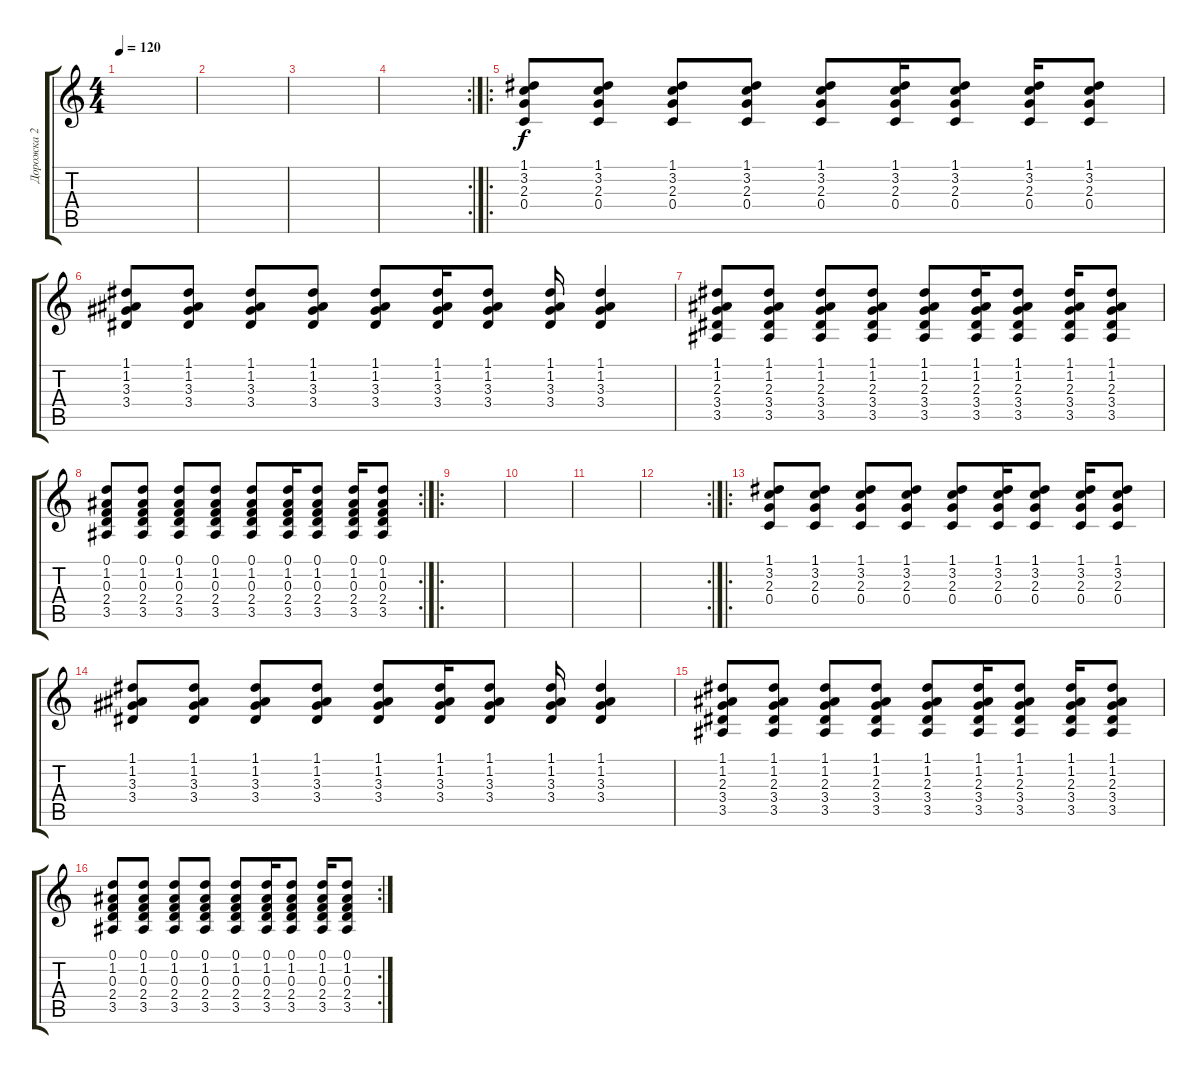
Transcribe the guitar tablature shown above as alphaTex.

\track ("Дорожка 2" "Дорожка 2") {instrument overdrivenguitar}
\staff {score tabs}
\tuning (D4 A3 F3 C3 G2 C2) {hide}
\ts (4 4)
\tempo 120
\clef g2
\ks aminor
|
|
|
\rc 2
|
\ro
(1.1 3.2 2.3 0.4).8 (1.1 3.2 2.3 0.4).8 (1.1 3.2 2.3 0.4).8 (1.1 3.2 2.3 0.4).8 (1.1 3.2 2.3 0.4).8 (1.1 3.2 2.3 0.4).16 (1.1 3.2 2.3 0.4).8 (1.1 3.2 2.3 0.4).16 (1.1 3.2 2.3 0.4).8 |
(1.1 1.2 3.3 3.4).8 (1.1 1.2 3.3 3.4).8 (1.1 1.2 3.3 3.4).8 (1.1 1.2 3.3 3.4).8 (1.1 1.2 3.3 3.4).8 (1.1 1.2 3.3 3.4).16 (1.1 1.2 3.3 3.4).8 (1.1 1.2 3.3 3.4).16 (1.1 1.2 3.3 3.4).4 |
(1.1 1.2 2.3 3.4 3.5).8 (1.1 1.2 2.3 3.4 3.5).8 (1.1 1.2 2.3 3.4 3.5).8 (1.1 1.2 2.3 3.4 3.5).8 (1.1 1.2 2.3 3.4 3.5).8 (1.1 1.2 2.3 3.4 3.5).16 (1.1 1.2 2.3 3.4 3.5).8 (1.1 1.2 2.3 3.4 3.5).16 (1.1 1.2 2.3 3.4 3.5).8 |
\rc 2
(0.1 1.2 0.3 2.4 3.5).8 (0.1 1.2 0.3 2.4 3.5).8 (0.1 1.2 0.3 2.4 3.5).8 (0.1 1.2 0.3 2.4 3.5).8 (0.1 1.2 0.3 2.4 3.5).8 (0.1 1.2 0.3 2.4 3.5).16 (0.1 1.2 0.3 2.4 3.5).8 (0.1 1.2 0.3 2.4 3.5).16 (0.1 1.2 0.3 2.4 3.5).8 |
\ro
|
|
|
\rc 2
|
\ro
(1.1 3.2 2.3 0.4).8 (1.1 3.2 2.3 0.4).8 (1.1 3.2 2.3 0.4).8 (1.1 3.2 2.3 0.4).8 (1.1 3.2 2.3 0.4).8 (1.1 3.2 2.3 0.4).16 (1.1 3.2 2.3 0.4).8 (1.1 3.2 2.3 0.4).16 (1.1 3.2 2.3 0.4).8 |
(1.1 1.2 3.3 3.4).8 (1.1 1.2 3.3 3.4).8 (1.1 1.2 3.3 3.4).8 (1.1 1.2 3.3 3.4).8 (1.1 1.2 3.3 3.4).8 (1.1 1.2 3.3 3.4).16 (1.1 1.2 3.3 3.4).8 (1.1 1.2 3.3 3.4).16 (1.1 1.2 3.3 3.4).4 |
(1.1 1.2 2.3 3.4 3.5).8 (1.1 1.2 2.3 3.4 3.5).8 (1.1 1.2 2.3 3.4 3.5).8 (1.1 1.2 2.3 3.4 3.5).8 (1.1 1.2 2.3 3.4 3.5).8 (1.1 1.2 2.3 3.4 3.5).16 (1.1 1.2 2.3 3.4 3.5).8 (1.1 1.2 2.3 3.4 3.5).16 (1.1 1.2 2.3 3.4 3.5).8 |
\rc 2
(0.1 1.2 0.3 2.4 3.5).8 (0.1 1.2 0.3 2.4 3.5).8 (0.1 1.2 0.3 2.4 3.5).8 (0.1 1.2 0.3 2.4 3.5).8 (0.1 1.2 0.3 2.4 3.5).8 (0.1 1.2 0.3 2.4 3.5).16 (0.1 1.2 0.3 2.4 3.5).8 (0.1 1.2 0.3 2.4 3.5).16 (0.1 1.2 0.3 2.4 3.5).8
